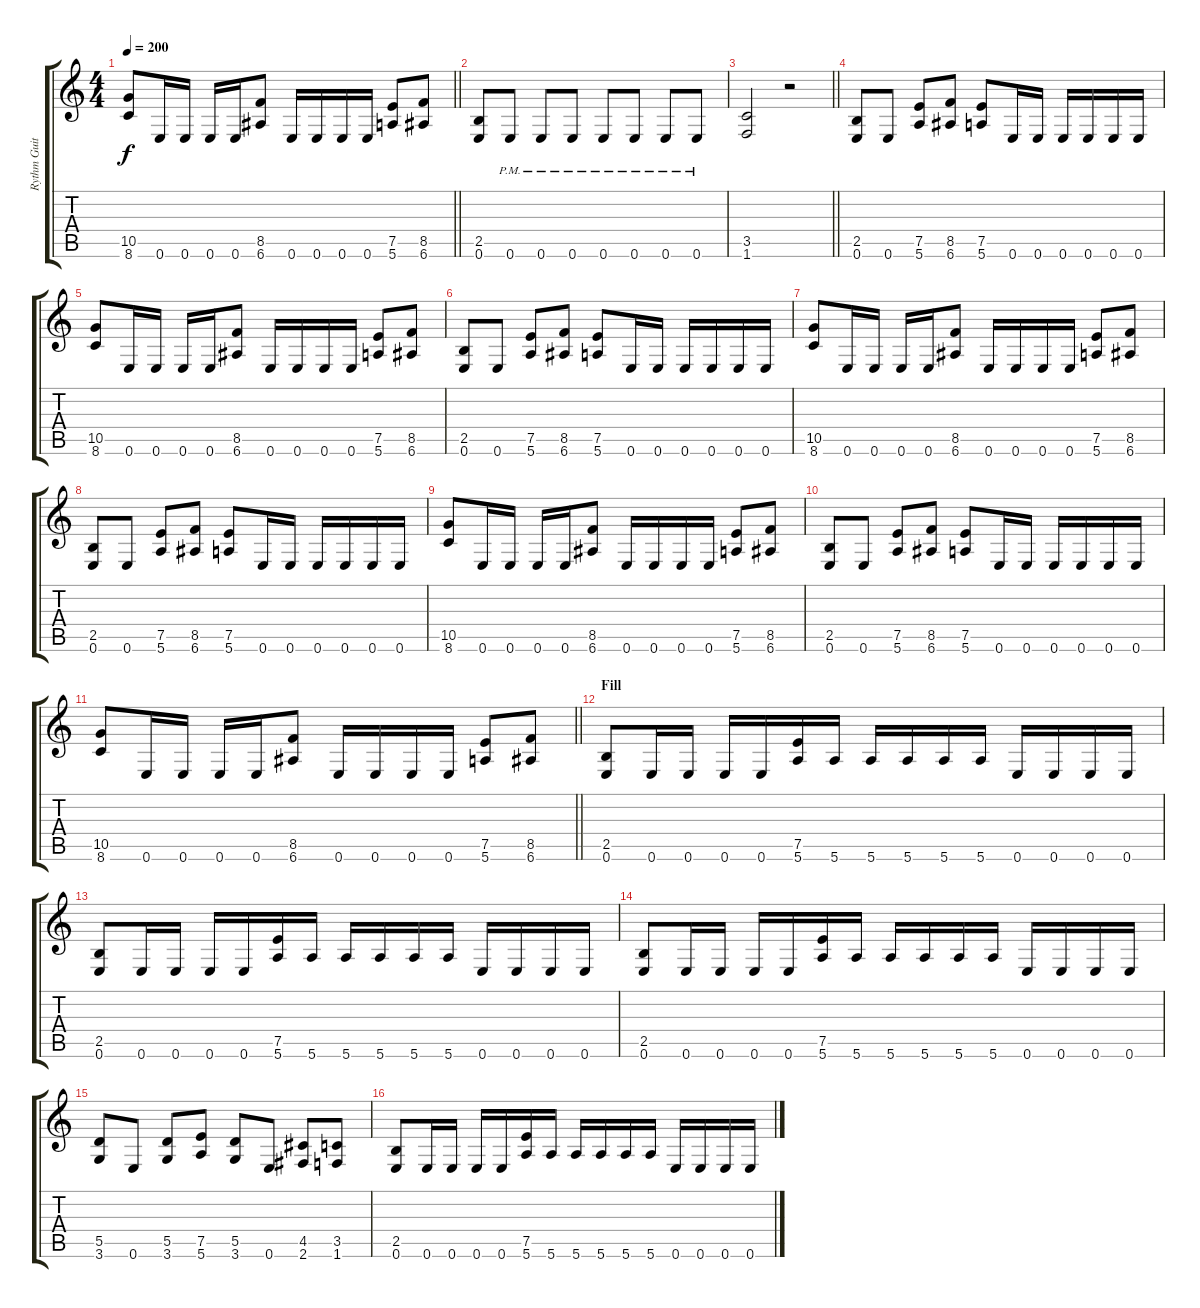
\track ("Rythm Guitar" "Rythm Guit") {instrument distortionguitar}
\staff {score tabs}
\tuning (E4 B3 G3 D3 A2 E2) {hide}
\ts (4 4)
\tempo 200
\clef g2
\barLineRight lightlight
\ks c
(10.5 8.6).8{dy f} 0.6.16 0.6.16 0.6.16 0.6.16 (8.5 6.6).8 0.6.16 0.6.16 0.6.16 0.6.16 (7.5 5.6).8 (8.5 6.6).8 |
(2.5 0.6).8 0.6{pm}.8 0.6{pm}.8 0.6{pm}.8 0.6{pm}.8 0.6{pm}.8 0.6{pm}.8 0.6{pm}.8 |
\barLineRight lightlight
(3.5 1.6).2 r.2 |
(2.5 0.6).8 0.6.8 (7.5 5.6).8 (8.5 6.6).8 (7.5 5.6).8 0.6.16 0.6.16 0.6.16 0.6.16 0.6.16 0.6.16 |
(10.5 8.6).8 0.6.16 0.6.16 0.6.16 0.6.16 (8.5 6.6).8 0.6.16 0.6.16 0.6.16 0.6.16 (7.5 5.6).8 (8.5 6.6).8 |
(2.5 0.6).8 0.6.8 (7.5 5.6).8 (8.5 6.6).8 (7.5 5.6).8 0.6.16 0.6.16 0.6.16 0.6.16 0.6.16 0.6.16 |
(10.5 8.6).8 0.6.16 0.6.16 0.6.16 0.6.16 (8.5 6.6).8 0.6.16 0.6.16 0.6.16 0.6.16 (7.5 5.6).8 (8.5 6.6).8 |
(2.5 0.6).8 0.6.8 (7.5 5.6).8 (8.5 6.6).8 (7.5 5.6).8 0.6.16 0.6.16 0.6.16 0.6.16 0.6.16 0.6.16 |
(10.5 8.6).8 0.6.16 0.6.16 0.6.16 0.6.16 (8.5 6.6).8 0.6.16 0.6.16 0.6.16 0.6.16 (7.5 5.6).8 (8.5 6.6).8 |
(2.5 0.6).8 0.6.8 (7.5 5.6).8 (8.5 6.6).8 (7.5 5.6).8 0.6.16 0.6.16 0.6.16 0.6.16 0.6.16 0.6.16 |
\barLineRight lightlight
(10.5 8.6).8 0.6.16 0.6.16 0.6.16 0.6.16 (8.5 6.6).8 0.6.16 0.6.16 0.6.16 0.6.16 (7.5 5.6).8 (8.5 6.6).8 |
\section ("" "Fill")
(2.5 0.6).8 0.6.16 0.6.16 0.6.16 0.6.16 (7.5 5.6).16 5.6.16 5.6.16 5.6.16 5.6.16 5.6.16 0.6.16 0.6.16 0.6.16 0.6.16 |
(2.5 0.6).8 0.6.16 0.6.16 0.6.16 0.6.16 (7.5 5.6).16 5.6.16 5.6.16 5.6.16 5.6.16 5.6.16 0.6.16 0.6.16 0.6.16 0.6.16 |
(2.5 0.6).8 0.6.16 0.6.16 0.6.16 0.6.16 (7.5 5.6).16 5.6.16 5.6.16 5.6.16 5.6.16 5.6.16 0.6.16 0.6.16 0.6.16 0.6.16 |
(5.5 3.6).8 0.6.8 (5.5 3.6).8 (7.5 5.6).8 (5.5 3.6).8 0.6.8 (4.5 2.6).8 (3.5 1.6).8 |
(2.5 0.6).8 0.6.16 0.6.16 0.6.16 0.6.16 (7.5 5.6).16 5.6.16 5.6.16 5.6.16 5.6.16 5.6.16 0.6.16 0.6.16 0.6.16 0.6.16
